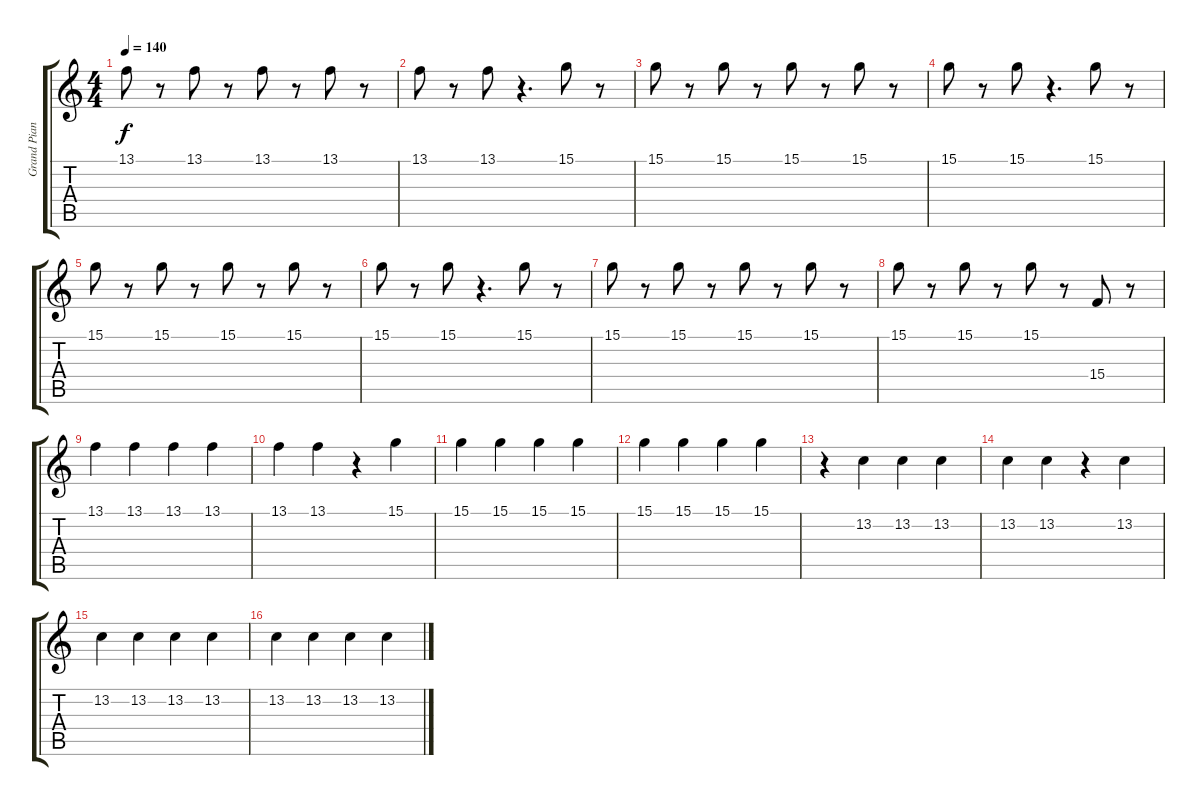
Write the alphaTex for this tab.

\track ("Grand Piano 2" "Grand Pian") {instrument acousticgrandpiano}
\staff {score tabs}
\tuning (E4 B3 G3 D3 A2 E2) {hide}
\ts (4 4)
\tempo 140
\clef g2
\ks c
13.1.8{dy f instrument acousticgrandpiano} r.8 13.1.8{volume 6 balance 8} r.8 13.1.8{volume 6 balance 7} r.8 13.1.8{volume 5 balance 7} r.8 |
13.1.8{volume 4 balance 6} r.8 13.1.8{volume 3} r.4{d} 15.1.8{volume 7} r.8 |
15.1.8{volume 6} r.8 15.1.8{volume 5} r.8 15.1.8{volume 5} r.8 15.1.8{volume 4} r.8 |
15.1.8{volume 3} r.8 15.1.8{volume 2} r.4{d} 15.1.8{volume 7} r.8 |
15.1.8{volume 6} r.8 15.1.8{volume 5} r.8 15.1.8{volume 5} r.8 15.1.8{volume 4} r.8 |
15.1.8{volume 3} r.8 15.1.8{volume 2} r.4{d} 15.1.8{volume 7} r.8 |
15.1.8{volume 6} r.8 15.1.8{volume 5} r.8 15.1.8{volume 4} r.8 15.1.8{volume 4} r.8 |
15.1.8{volume 3} r.8 15.1.8{volume 2} r.8 15.1.8{volume 2} r.8 15.4.8{volume 5} r.8 |
13.1.4{volume 7} 13.1.4{volume 7} 13.1.4{volume 6} 13.1.4{volume 5} |
13.1.4{volume 4} 13.1.4{volume 3} r.4 15.1.4{volume 7} |
15.1.4{volume 7} 15.1.4{volume 6} 15.1.4{volume 6} 15.1.4{volume 5} |
15.1.4{volume 4} 15.1.4{volume 4} 15.1.4{volume 3} 15.1.4{volume 2} |
r.4 13.2.4{volume 7} 13.2.4{volume 6} 13.2.4{volume 6} |
13.2.4{volume 5} 13.2.4{volume 4} r.4 13.2.4{volume 7} |
13.2.4{volume 7} 13.2.4{volume 6} 13.2.4{volume 6} 13.2.4{volume 5} |
13.2.4{volume 4} 13.2.4{volume 4} 13.2.4{volume 3} 13.2.4{volume 2}
